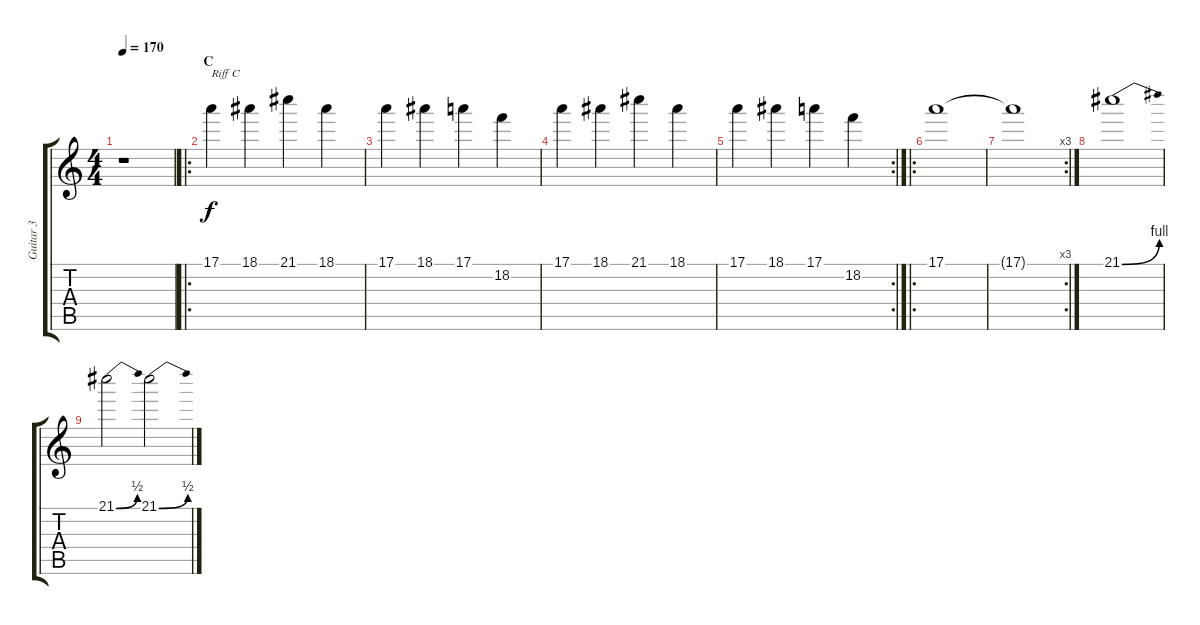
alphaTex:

\track ("Guitar 3" "Guitar 3") {instrument overdrivenguitar}
\staff {score tabs}
\tuning (E4 B3 G3 D3 A2 E2) {hide}
\ts (4 4)
\tempo 170
\clef g2
\ks c
r.1{dy f} |
\ro
\section ("" "C")
17.1.4{txt "Riff C"} 18.1.4 21.1.4 18.1.4 |
17.1.4 18.1.4 17.1.4 18.2.4 |
17.1.4 18.1.4 21.1.4 18.1.4 |
\rc 2
17.1.4 18.1.4 17.1.4 18.2.4 |
\ro
17.1.1 |
\rc 3
17.1{t}.1 |
21.1{be (bend 0 0 60 4)}.1 |
21.1{be (bend 0 0 60 2)}.2 21.1{be (bend 0 0 60 2)}.2
